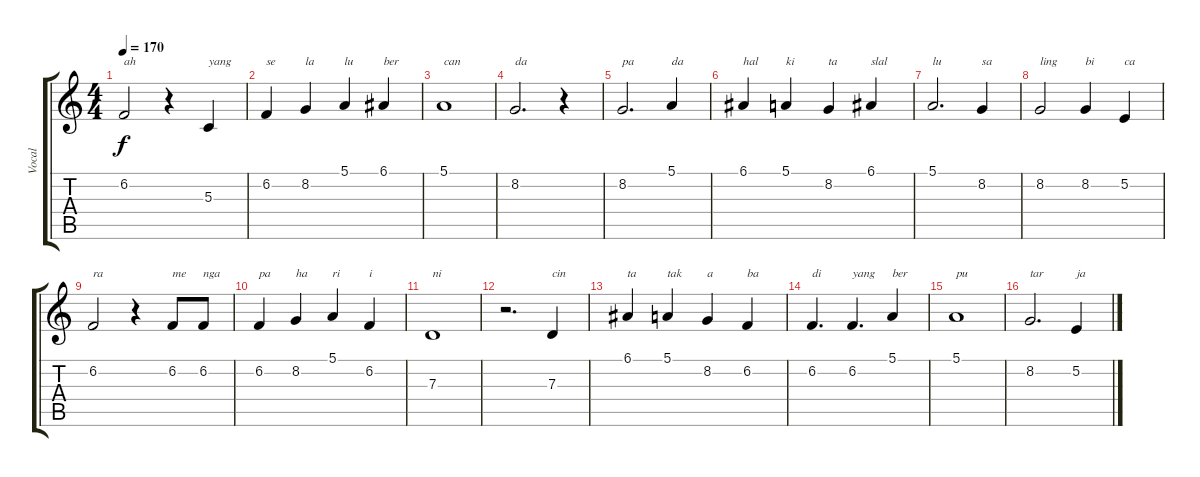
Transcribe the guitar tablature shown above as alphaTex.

\track ("Vocal" "Vocal") {instrument synthbrass1}
\staff {score tabs}
\tuning (E4 B3 G3 D3 A2 E2) {hide}
\ts (4 4)
\tempo 170
\clef g2
\ks c
6.2.2{txt "ah" dy f} r.4 5.3.4{txt "yang"} |
6.2.4{txt "se"} 8.2.4{txt "la"} 5.1.4{txt "lu"} 6.1.4{txt "ber"} |
5.1.1{txt "can"} |
8.2.2{d txt "da"} r.4 |
8.2.2{d txt "pa"} 5.1.4{txt "da"} |
6.1.4{txt "hal"} 5.1.4{txt "ki"} 8.2.4{txt "ta"} 6.1.4{txt "slal"} |
5.1.2{d txt "lu"} 8.2.4{txt "sa"} |
8.2.2{txt "ling"} 8.2.4{txt "bi"} 5.2.4{txt "ca"} |
6.2.2{txt "ra"} r.4 6.2.8{txt "me"} 6.2.8{txt "nga"} |
6.2.4{txt "pa"} 8.2.4{txt "ha"} 5.1.4{txt "ri"} 6.2.4{txt "i"} |
7.3.1{txt "ni"} |
r.2{d} 7.3.4{txt "cin"} |
6.1.4{txt "ta"} 5.1.4{txt "tak"} 8.2.4{txt "a"} 6.2.4{txt "ba"} |
6.2.4{d txt "di"} 6.2.4{d txt "yang"} 5.1.4{txt "ber"} |
5.1.1{txt "pu"} |
8.2.2{d txt "tar"} 5.2.4{txt "ja"}
